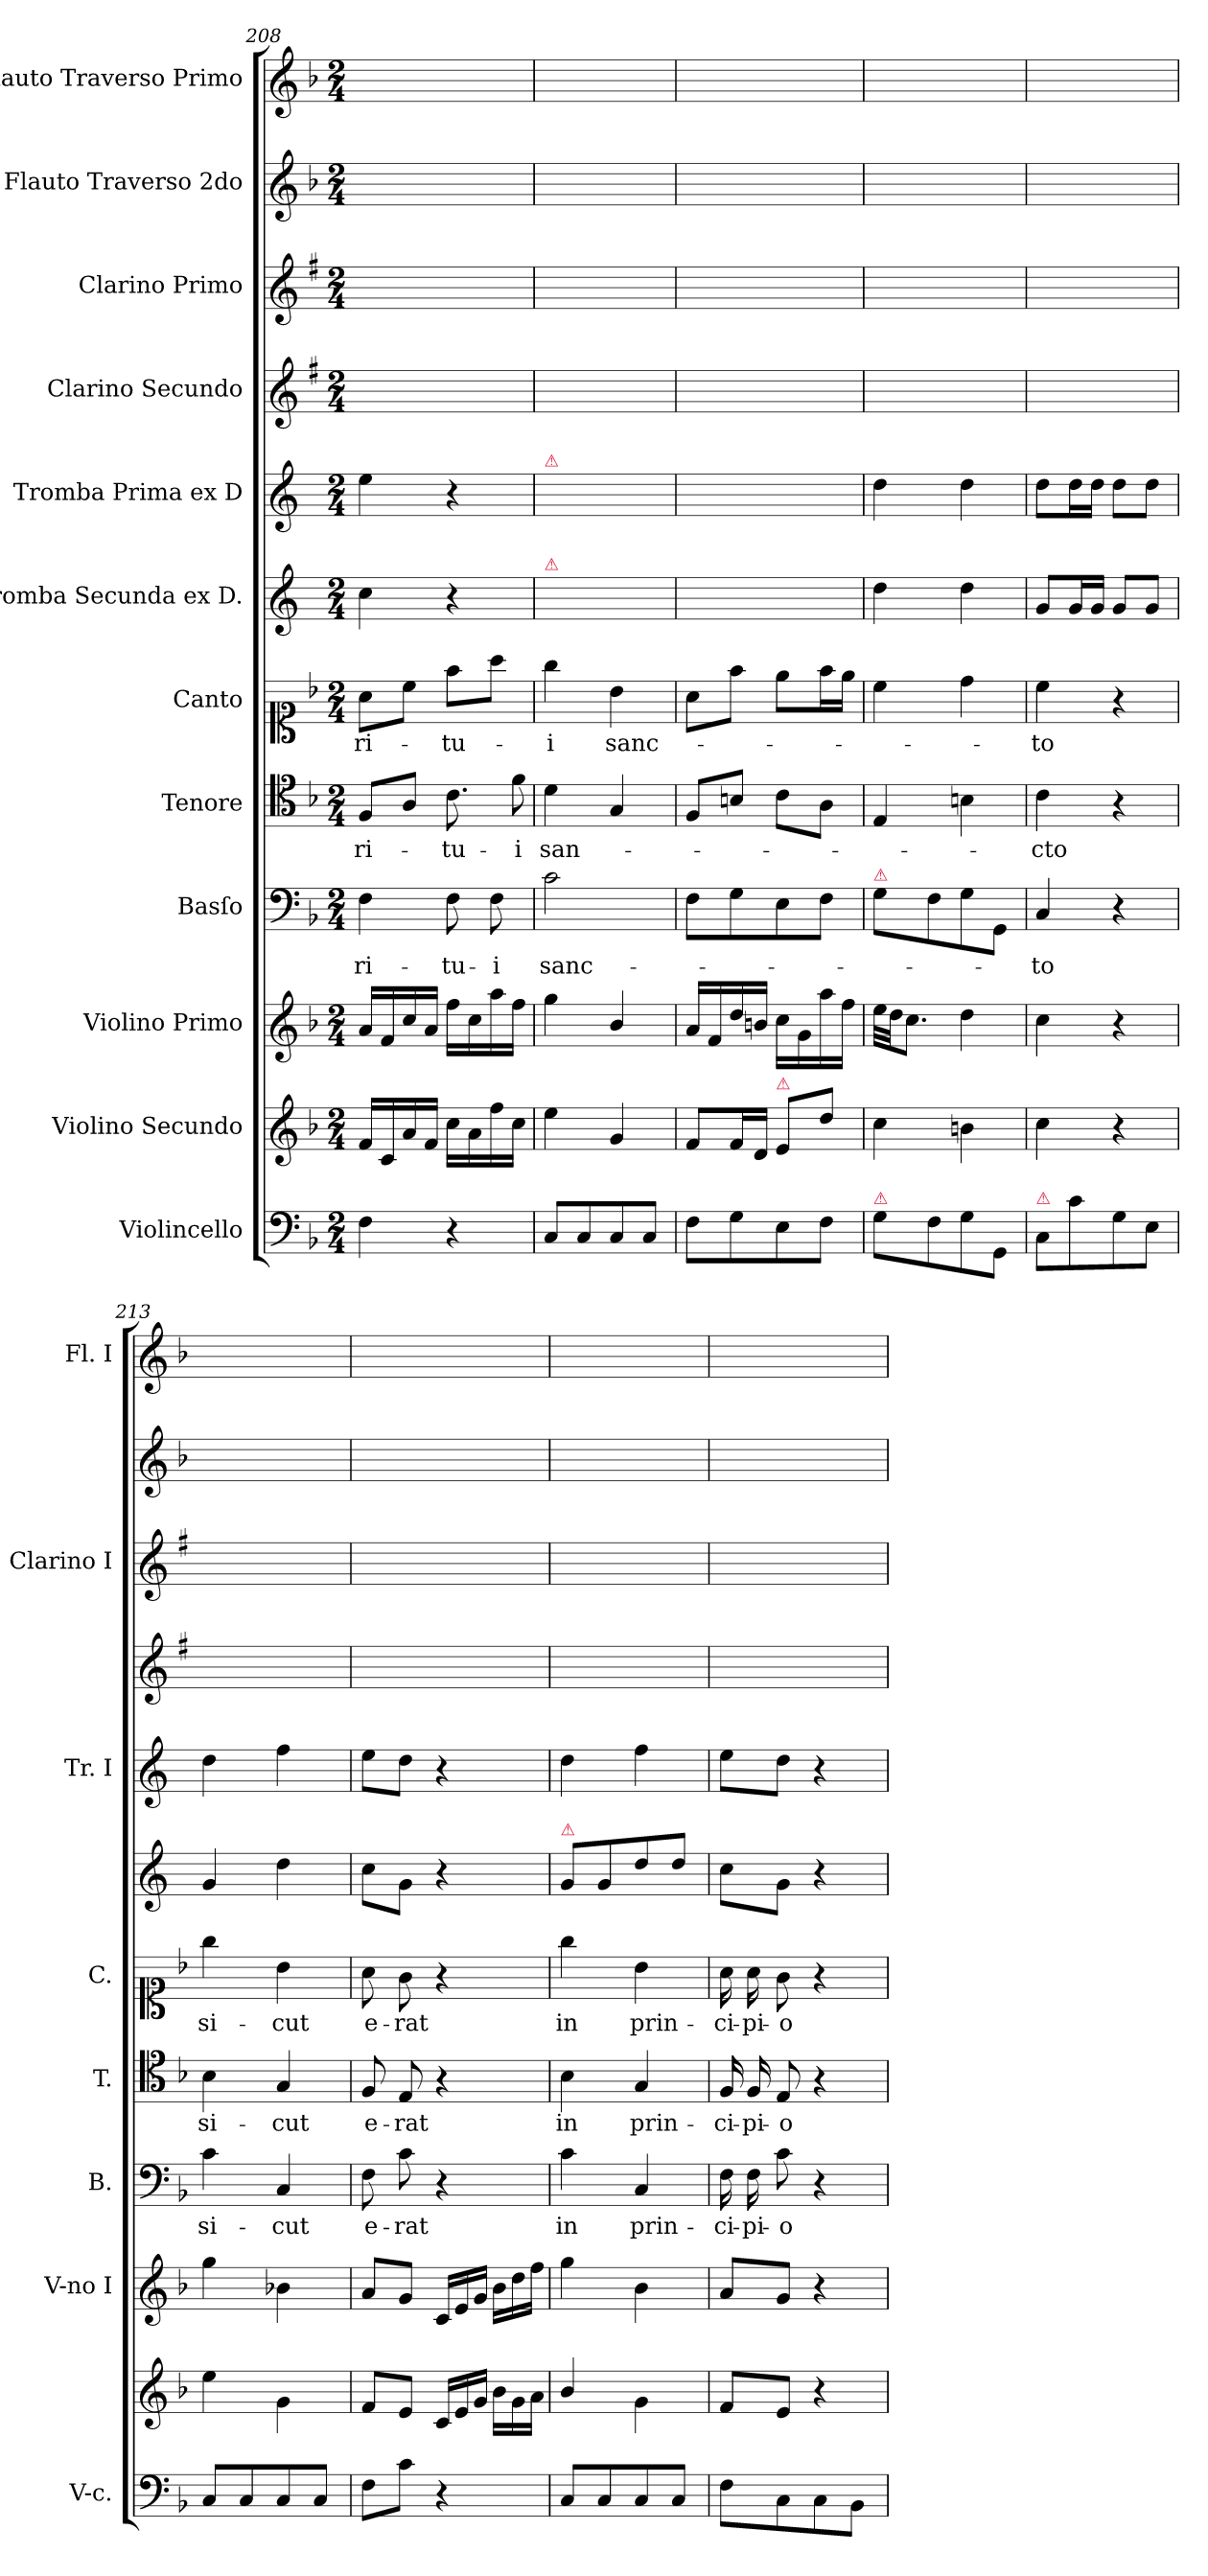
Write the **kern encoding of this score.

**kern	**kern	**kern	**kern	**text	**kern	**text	**kern	**text	**kern	**kern	**kern	**kern	**kern	**kern
*part12	*part11	*part10	*part9	*part9	*part8	*part8	*part7	*part7	*part6	*part5	*part4	*part3	*part2	*part1
*staff12	*staff11	*staff10	*staff9	*staff9	*staff8	*staff8	*staff7	*staff7	*staff6	*staff5	*staff4	*staff3	*staff2	*staff1
*I"Violincello	*I"Violino Secundo	*I"Violino Primo	*I"Basſo	*	*I"Tenore	*	*I"Canto	*	*I"Tromba Secunda ex D.	*I"Tromba Prima ex D	*I"Clarino Secundo	*I"Clarino Primo	*I"Flauto Traverso 2do	*I"Flauto Traverso Primo
*I'V-c.	*	*I'V-no I	*I'B.	*	*I'T.	*	*I'C.	*	*	*I'Tr. I	*	*I'Clarino I	*	*I'Fl. I
*clefF4	*clefG2	*clefG2	*clefF4	*	*clefC4	*	*clefC1	*	*clefG2	*clefG2	*clefG2	*clefG2	*clefG2	*clefG2
*	*	*	*	*	*	*	*	*	*ITrd4c7	*ITrd4c7	*ITrd1c2	*ITrd1c2	*	*
*k[b-]	*k[b-]	*k[b-]	*k[b-]	*	*k[b-]	*	*k[b-]	*	*k[b-]	*k[b-]	*k[b-]	*k[b-]	*k[b-]	*k[b-]
*M2/4	*M2/4	*M2/4	*M2/4	*	*M2/4	*	*M2/4	*	*M2/4	*M2/4	*M2/4	*M2/4	*M2/4	*M2/4
=208	=208	=208	=208	=208	=208	=208	=208	=208	=208	=208	=208	=208	=208	=208
4F\	16f/LL	16a/LL	4F\	-ri-	8F/L	-ri-	8a\L	-ri-	4f\	4a\	2ryy	2ryy	2ryy	2ryy
.	16c/	16f/	.	.	.	.	.	.	.	.	.	.	.	.
.	16a/	16cc\	.	.	8A/J	.	8cc\J	.	.	.	.	.	.	.
.	16f/JJ	16a/JJ	.	.	.	.	.	.	.	.	.	.	.	.
4r	16cc\LL	16ff\LL	8F\	-tu-	8.c\	-tu-	8ff\L	-tu-	4r	4r	.	.	.	.
.	16a\	16cc\	.	.	.	.	.	.	.	.	.	.	.	.
.	16ff\	16aa\	8F\	-i	.	.	8aa\J	.	.	.	.	.	.	.
!	!	!	!	!	!LO:N:vis=8	!	!	!	!	!	!	!	!	!
.	16cc\JJ	16ff\JJ	.	.	16f\	-i	.	.	.	.	.	.	.	.
=209	=209	=209	=209	=209	=209	=209	=209	=209	=209	=209	=209	=209	=209	=209
!	!	!	!	!	!	!	!	!	!	!LO:TX:a:color=crimson:t=⚠	!	!	!	!
!	!	!	!	!	!	!	!	!	!LO:TX:a:color=crimson:t=⚠	!	!	!	!	!
8C/L	4ee\	4gg\	2c\	sanc-	4d\	san-	4gg\	-i	4c/yy	2ryy	2ryy	2ryy	2ryy	2ryy
8C/	.	.	.	.	.	.	.	.	.	.	.	.	.	.
8C/	4g/	4b-/	.	.	4G/	.	4b-\	sanc-	4g\yy	.	.	.	.	.
8C/J	.	.	.	.	.	.	.	.	.	.	.	.	.	.
=210	=210	=210	=210	=210	=210	=210	=210	=210	=210	=210	=210	=210	=210	=210
8F\L	8f/L	16a/LL	8F\L	.	8F/L	.	8a\L	.	4f\yy	2ryy	2ryy	2ryy	2ryy	2ryy
.	.	16f/	.	.	.	.	.	.	.	.	.	.	.	.
8G\	16f/L	16dd\	8G\	.	8Bn\J	.	8ff\J	.	.	.	.	.	.	.
.	16d/JJ	16bn\JJ	.	.	.	.	.	.	.	.	.	.	.	.
!	!LO:TX:a:color=crimson:t=⚠	!	!	!	!	!	!	!	!	!	!	!	!	!
8E\	8e/L	16cc\LL	8E\	.	8c\L	.	8ee\L	.	4ryy	.	.	.	.	.
.	.	16g\	.	.	.	.	.	.	.	.	.	.	.	.
8F\J	8dd\J	16aa\	8F\J	.	8A\J	.	16ff\L	.	.	.	.	.	.	.
.	.	16ff\JJ	.	.	.	.	16ee\JJ	.	.	.	.	.	.	.
=211	=211	=211	=211	=211	=211	=211	=211	=211	=211	=211	=211	=211	=211	=211
!	!	!	!LO:TX:a:color=crimson:t=⚠	!	!	!	!	!	!	!	!	!	!	!
!LO:TX:a:color=crimson:t=⚠	!	!	!	!	!	!	!	!	!	!	!	!	!	!
8G\L	4cc\	32ee\LLL	8G\L	.	4E/	.	4cc\	.	4g\	4g\	2ryy	2ryy	2ryy	2ryy
.	.	32dd\JJ	.	.	.	.	.	.	.	.	.	.	.	.
.	.	8.cc\J	.	.	.	.	.	.	.	.	.	.	.	.
8F\	.	.	8F\	.	.	.	.	.	.	.	.	.	.	.
8G\	4bn\	4dd\	8G\	.	4Bn\	.	4dd\	.	4g\	4g\	.	.	.	.
8GG/J	.	.	8GG/J	.	.	.	.	.	.	.	.	.	.	.
=212	=212	=212	=212	=212	=212	=212	=212	=212	=212	=212	=212	=212	=212	=212
!LO:TX:a:color=crimson:t=⚠	!	!	!	!	!	!	!	!	!	!	!	!	!	!
8C/L	4cc\	4cc\	4C/	-to	4c\	cto	4cc\	-to	8c/L	8g\L	2ryy	2ryy	2ryy	2ryy
8c\	.	.	.	.	.	.	.	.	16c/L	16g\L	.	.	.	.
.	.	.	.	.	.	.	.	.	16c/JJ	16g\JJ	.	.	.	.
8G\	4r	4r	4r	.	4r	.	4r	.	8c/L	8g\L	.	.	.	.
8E\J	.	.	.	.	.	.	.	.	8c/J	8g\J	.	.	.	.
=213	=213	=213	=213	=213	=213	=213	=213	=213	=213	=213	=213	=213	=213	=213
8C/L	4ee\	4gg\	4c\	si-	4B-\	si-	4gg\	si-	4c/	4g\	2ryy	2ryy	2ryy	2ryy
8C/	.	.	.	.	.	.	.	.	.	.	.	.	.	.
8C/	4g\	4b-X\	4C/	-cut	4G/	-cut	4b-\	-cut	4g\	4b-\	.	.	.	.
8C/J	.	.	.	.	.	.	.	.	.	.	.	.	.	.
=214	=214	=214	=214	=214	=214	=214	=214	=214	=214	=214	=214	=214	=214	=214
8F\L	8f/L	8a/L	8F\	e-	8F/	e-	8a\	e-	8f\L	8a\L	2ryy	2ryy	2ryy	2ryy
8c\J	8e/J	8g/J	8c\	-rat	8E/	-rat	8g\	-rat	8c\J	8g\J	.	.	.	.
*	*Xtuplet	*Xtuplet	*	*	*	*	*	*	*	*	*	*	*	*
4r	24c/LL	24c/LL	4r	.	4r	.	4r	.	4r	4r	.	.	.	.
.	24e/	24e/	.	.	.	.	.	.	.	.	.	.	.	.
.	24g/JJ	24g/JJ	.	.	.	.	.	.	.	.	.	.	.	.
.	24b-\LL	24b-\LL	.	.	.	.	.	.	.	.	.	.	.	.
.	24g\	24dd\	.	.	.	.	.	.	.	.	.	.	.	.
.	24a\JJ	24ff\JJ	.	.	.	.	.	.	.	.	.	.	.	.
=215	=215	=215	=215	=215	=215	=215	=215	=215	=215	=215	=215	=215	=215	=215
!	!	!	!	!	!	!	!	!	!LO:TX:a:color=crimson:t=⚠	!	!	!	!	!
8C/L	4b-/	4gg\	4c\	in	4B-\	in	4gg\	in	8c/L	4g\	2ryy	2ryy	2ryy	2ryy
8C/	.	.	.	.	.	.	.	.	8c/	.	.	.	.	.
8C/	4g\	4b-\	4C/	prin-	4G/	prin-	4b-\	prin-	8g\	4b-\	.	.	.	.
8C/J	.	.	.	.	.	.	.	.	8g\J	.	.	.	.	.
=216	=216	=216	=216	=216	=216	=216	=216	=216	=216	=216	=216	=216	=216	=216
8F\L	8f/L	8a/L	16F\	-ci-	16F/	-ci-	16a\	-ci-	8f\L	8a\L	2ryy	2ryy	2ryy	2ryy
.	.	.	16F\	-pi-	16F/	-pi-	16a\	-pi-	.	.	.	.	.	.
8C\	8e/J	8g/J	8c\	-o	8E/	-o	8g\	-o	8c\J	8g\J	.	.	.	.
8C\	4r	4r	4r	.	4r	.	4r	.	4r	4r	.	.	.	.
8BB-\J	.	.	.	.	.	.	.	.	.	.	.	.	.	.
=	=	=	=	=	=	=	=	=	=	=	=	=	=	=
*-	*-	*-	*-	*-	*-	*-	*-	*-	*-	*-	*-	*-	*-	*-
